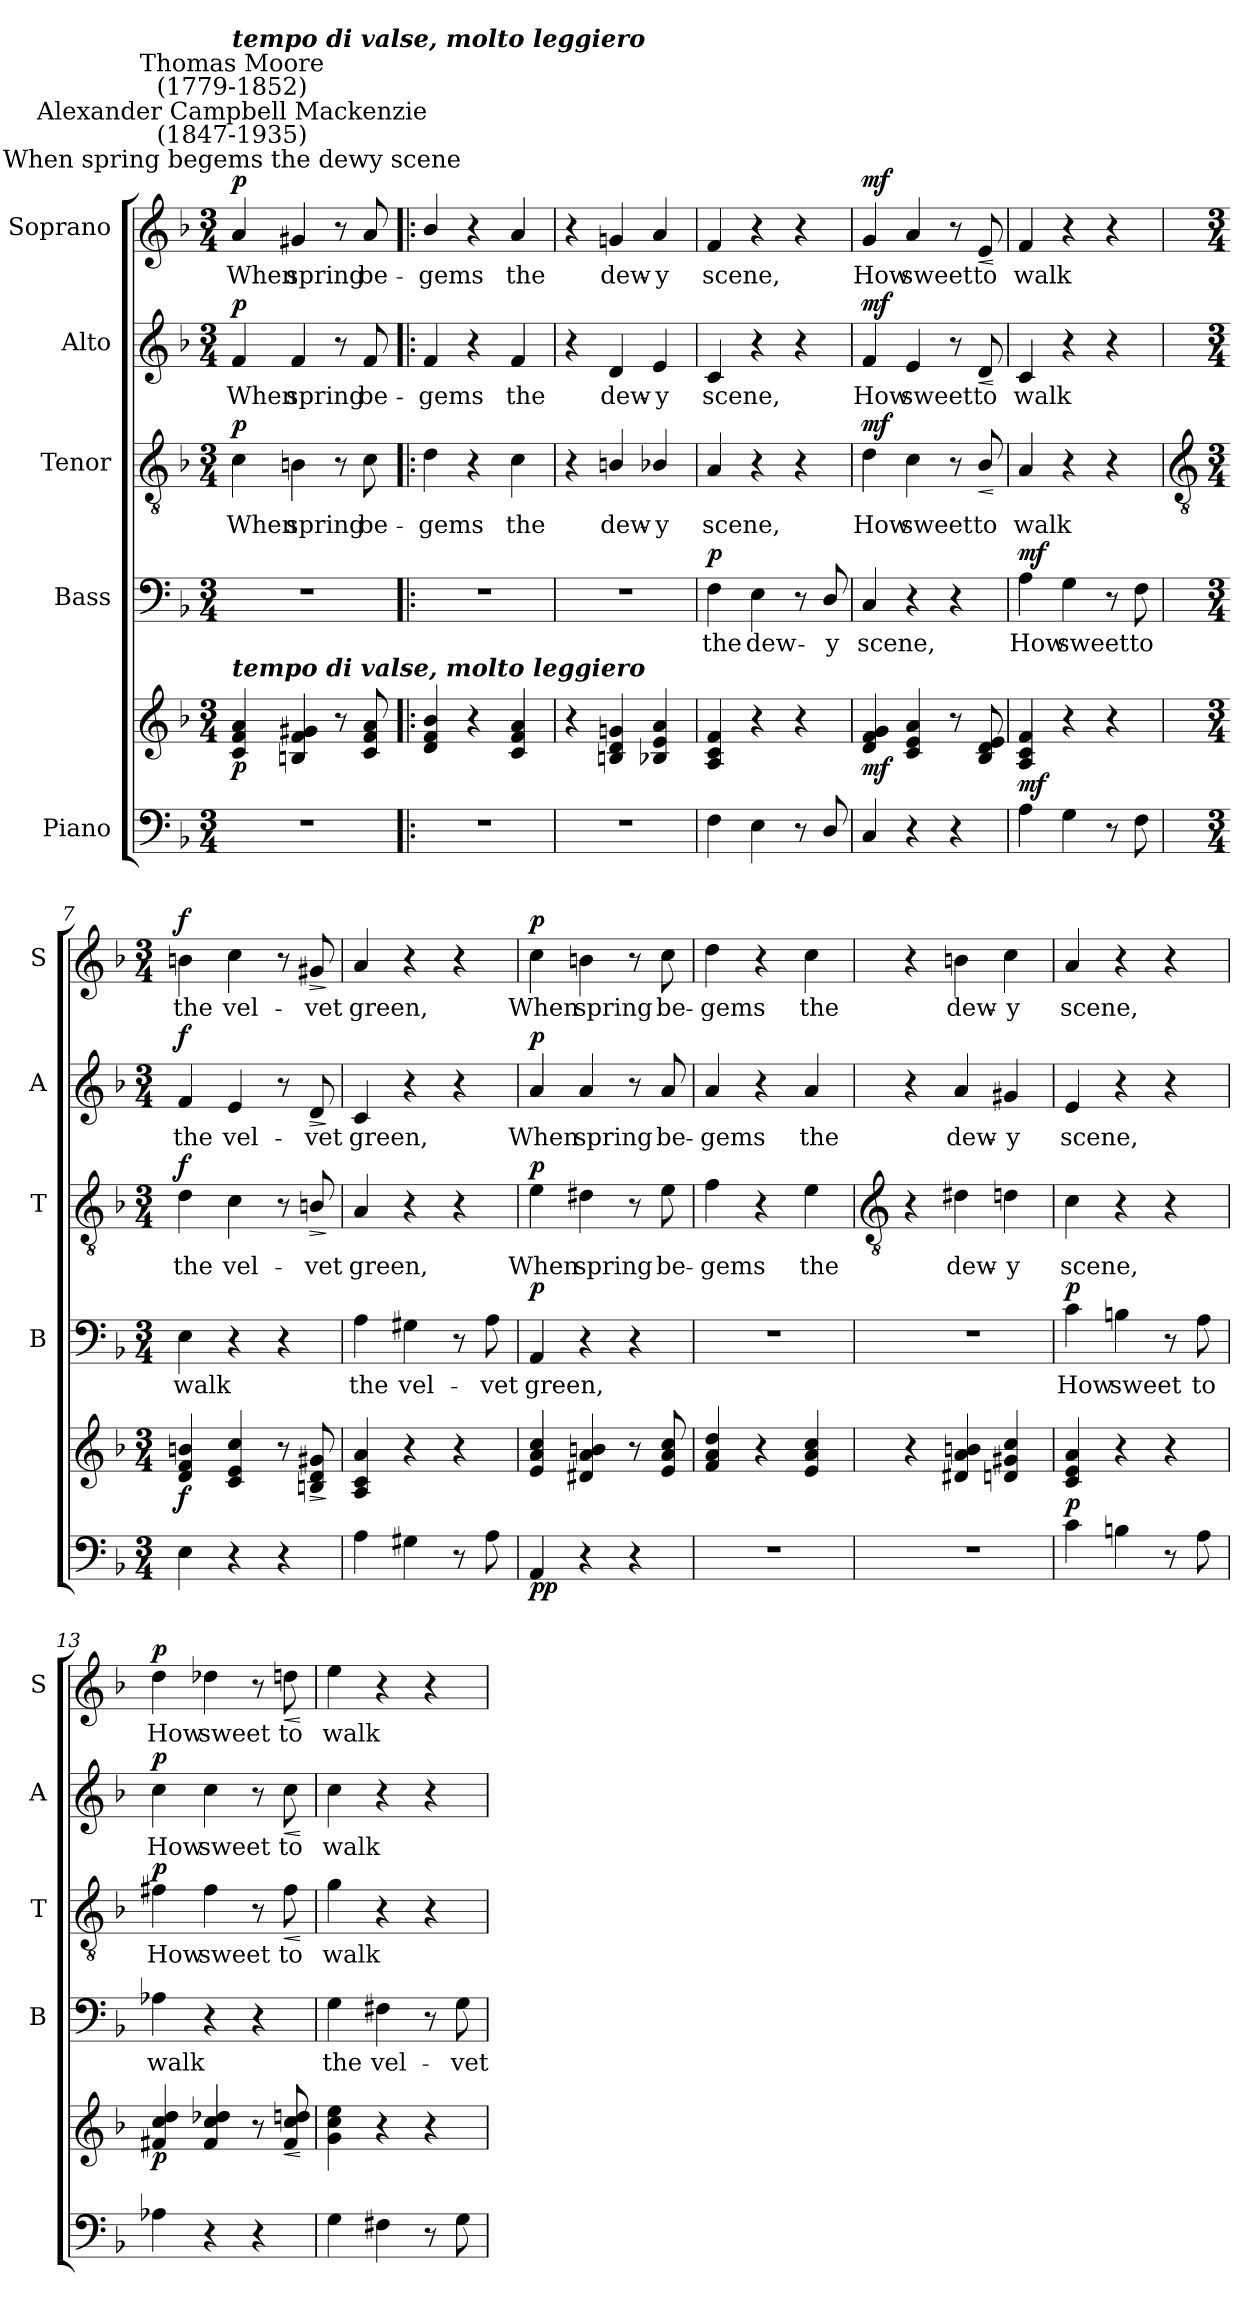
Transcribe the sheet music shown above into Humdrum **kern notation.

**kern	**kern	**dynam	**kern	**text	**dynam	**kern	**text	**dynam	**kern	**text	**dynam	**kern	**text	**dynam
*part5	*part5	*part5	*part4	*part4	*part4	*part3	*part3	*part3	*part2	*part2	*part2	*part1	*part1	*part1
*staff6	*staff5	*staff5/6	*staff4	*staff4	*staff4	*staff3	*staff3	*staff3	*staff2	*staff2	*staff2	*staff1	*staff1	*staff1
*I"Piano	*	*	*I"Bass	*	*	*I"Tenor	*	*	*I"Alto	*	*	*I"Soprano	*	*
*	*	*	*I'B	*	*	*I'T	*	*	*I'A	*	*	*I'S	*	*
*clefF4	*clefG2	*	*clefF4	*	*	*clefGv2	*	*	*clefG2	*	*	*clefG2	*	*
*k[b-]	*k[b-]	*	*k[b-]	*	*	*k[b-]	*	*	*k[b-]	*	*	*k[b-]	*	*
*F:	*F:	*	*F:	*	*	*F:	*	*	*F:	*	*	*F:	*	*
*M3/4	*M3/4	*	*M3/4	*	*	*M3/4	*	*	*M3/4	*	*	*M3/4	*	*
*MM126	*MM126	*	*MM126	*	*	*MM126	*	*	*MM126	*	*	*MM126	*	*
=1	=1	=1	=1	=1	=1	=1	=1	=1	=1	=1	=1	=1	=1	=1
!	!	!	!	!	!	!	!	!	!	!	!	!LO:TX:a:cj:t=When spring begems the dewy scene	!	!
!	!	!	!	!	!	!	!	!	!	!	!	!LO:TX:a:cj:t=Alexander Campbell Mackenzie\n(1847-1935)	!	!
!	!	!	!	!	!	!	!	!	!	!	!	!LO:TX:a:cj:t=Thomas Moore\n(1779-1852)	!	!
!	!	!	!	!	!	!	!	!	!	!	!	!LO:TX:a:Bi:t=tempo di valse, molto leggiero	!	!
!	!LO:TX:a:Bi:t=tempo di valse, molto leggiero	!	!	!	!	!	!	!	!	!	!	!	!	!
!LO:N:vis=1	!	!LO:DY:b	!LO:N:vis=1	!	!	!	!LO:LY:b	!LO:DY:b	!	!LO:LY:b	!LO:DY:b	!	!LO:LY:b	!LO:DY:b
2.r	4c/ 4f/ 4a/	p	2.r	.	.	4c	When	p	4f	When	p	4a/	When	p
!	!	!	!	!	!	!	!LO:LY:b	!	!	!LO:LY:b	!	!	!LO:LY:b	!
.	4Bn 4f 4g#X	.	.	.	.	4Bn	spring	.	4f	spring	.	4g#X	spring	.
.	8r	.	.	.	.	8r	.	.	8r	.	.	8r	.	.
!	!	!	!	!	!	!	!LO:LY:b	!	!	!LO:LY:b	!	!	!LO:LY:b	!
.	8c 8f 8a	.	.	.	.	8c	be-	.	8f	be-	.	8a	be-	.
=2!|:	=2!|:	=2!|:	=2!|:	=2!|:	=2!|:	=2!|:	=2!|:	=2!|:	=2!|:	=2!|:	=2!|:	=2!|:	=2!|:	=2!|:
!LO:N:vis=1	!	!	!LO:N:vis=1	!	!	!	!LO:LY:b	!	!	!LO:LY:b	!	!	!LO:LY:b	!
2.r	4d/ 4f/ 4b-/	.	2.r	.	.	4d	-gems	.	4f	-gems	.	4b-/	-gems	.
.	4r	.	.	.	.	4r	.	.	4r	.	.	4r	.	.
!	!	!	!	!	!	!	!LO:LY:b	!	!	!LO:LY:b	!	!	!LO:LY:b	!
.	4c 4f 4a	.	.	.	.	4c	the	.	4f	the	.	4a	the	.
=3	=3	=3	=3	=3	=3	=3	=3	=3	=3	=3	=3	=3	=3	=3
!LO:N:vis=1	!	!	!LO:N:vis=1	!	!	!	!	!	!	!	!	!	!	!
2.r	4r	.	2.r	.	.	4r	.	.	4r	.	.	4r	.	.
!	!	!	!	!	!	!	!LO:LY:b	!	!	!LO:LY:b	!	!	!LO:LY:b	!
.	4Bn 4d 4gn	.	.	.	.	4Bn/	dew-	.	4d	dew-	.	4gn	dew-	.
!	!	!	!	!	!	!	!LO:LY:b	!	!	!LO:LY:b	!	!	!LO:LY:b	!
.	4B-X 4e 4a	.	.	.	.	4B-X/	-y	.	4e	-y	.	4a	-y	.
=4	=4	=4	=4	=4	=4	=4	=4	=4	=4	=4	=4	=4	=4	=4
!	!	!	!	!LO:LY:b	!LO:DY:b	!	!LO:LY:b	!	!	!LO:LY:b	!	!	!LO:LY:b	!
4F	4A 4c 4f	.	4F	the	p	4A	scene,	.	4c	scene,	.	4f	scene,	.
!	!	!	!	!LO:LY:b	!	!	!	!	!	!	!	!	!	!
4E	4r	.	4E	dew-	.	4r	.	.	4r	.	.	4r	.	.
8r	4r	.	8r	.	.	4r	.	.	4r	.	.	4r	.	.
!	!	!	!	!LO:LY:b	!	!	!	!	!	!	!	!	!	!
8D/	.	.	8D/	-y	.	.	.	.	.	.	.	.	.	.
=5	=5	=5	=5	=5	=5	=5	=5	=5	=5	=5	=5	=5	=5	=5
!	!	!LO:DY:b	!	!LO:LY:b	!	!	!LO:LY:b	!LO:DY:b	!	!LO:LY:b	!LO:DY:b	!	!LO:LY:b	!LO:DY:b
4C	4d 4f 4g	mf	4C	scene,	.	4d	How	mf	4f	How	mf	4g	How	mf
!	!	!	!	!	!	!	!LO:LY:b	!	!	!LO:LY:b	!	!	!LO:LY:b	!
4r	4c 4e 4a	.	4r	.	.	4c	sweet	.	4e	sweet	.	4a	sweet	.
4r	8r	.	4r	.	.	8r	.	.	8r	.	.	8r	.	.
!	!	!	!	!	!	!	!LO:LY:b	!LO:HP:b	!	!LO:LY:b	!LO:HP:b	!	!LO:LY:b	!LO:HP:b
.	8B- 8d 8e	.	.	.	.	8B-/	to	<	8d	to	<	8e	to	<
.	.	.	.	.	.	.	.	[	.	.	[	.	.	[
=6	=6	=6	=6	=6	=6	=6	=6	=6	=6	=6	=6	=6	=6	=6
!	!	!LO:DY:a=2	!	!LO:LY:b	!LO:DY:b	!	!LO:LY:b	!	!	!LO:LY:b	!	!	!LO:LY:b	!
4A	4A 4c 4f	mf	4A	How	mf	4A	walk	.	4c	walk	.	4f	walk	.
!	!	!	!	!LO:LY:b	!	!	!	!	!	!	!	!	!	!
4G	4r	.	4G	sweet	.	4r	.	.	4r	.	.	4r	.	.
8r	4r	.	8r	.	.	4r	.	.	4r	.	.	4r	.	.
!	!	!	!	!LO:LY:b	!	!	!	!	!	!	!	!	!	!
8F	.	.	8F	to	.	.	.	.	.	.	.	.	.	.
!!LO:LB:g=z
=7	=7	=7	=7	=7	=7	=7	=7	=7	=7	=7	=7	=7	=7	=7
*	*	*	*	*	*	*clefGv2	*	*	*	*	*	*	*	*
*M3/4	*M3/4	*	*M3/4	*	*	*M3/4	*	*	*M3/4	*	*	*M3/4	*	*
!	!	!LO:DY:b	!	!LO:LY:b	!	!	!LO:LY:b	!LO:DY:b	!	!LO:LY:b	!LO:DY:b	!	!LO:LY:b	!LO:DY:b
4E	4d 4f 4bn	f	4E	walk	.	4d	the	f	4f	the	f	4bn	the	f
!	!	!	!	!	!	!	!LO:LY:b	!	!	!LO:LY:b	!	!	!LO:LY:b	!
4r	4c 4e 4cc	.	4r	.	.	4c	vel-	.	4e	vel-	.	4cc	vel-	.
4r	8r	.	4r	.	.	8r	.	.	8r	.	.	8r	.	.
!	!	!LO:HP:b	!	!	!	!	!LO:LY:b	!LO:HP:b	!	!LO:LY:b	!LO:HP:b	!	!LO:LY:b	!LO:HP:b
.	8Bn 8d 8g#X	>	.	.	.	8Bn/	-vet	>	8d	-vet	>	8g#X	-vet	>
.	.	]	.	.	.	.	.	]	.	.	]	.	.	]
=8	=8	=8	=8	=8	=8	=8	=8	=8	=8	=8	=8	=8	=8	=8
!	!	!	!	!LO:LY:b	!	!	!LO:LY:b	!	!	!LO:LY:b	!	!	!LO:LY:b	!
4A	4A 4c 4a	.	4A	the	.	4A	green,	.	4c	green,	.	4a	green,	.
!	!	!	!	!LO:LY:b	!	!	!	!	!	!	!	!	!	!
4G#X	4r	.	4G#X	vel-	.	4r	.	.	4r	.	.	4r	.	.
8r	4r	.	8r	.	.	4r	.	.	4r	.	.	4r	.	.
!	!	!	!	!LO:LY:b	!	!	!	!	!	!	!	!	!	!
8A	.	.	8A	-vet	.	.	.	.	.	.	.	.	.	.
=9	=9	=9	=9	=9	=9	=9	=9	=9	=9	=9	=9	=9	=9	=9
!	!	!LO:DY:b=2	!	!LO:LY:b	!	!	!LO:LY:b	!	!	!LO:LY:b	!	!	!LO:LY:b	!
!	!	!LO:DY:n=1:b	!	!	!LO:DY:b	!	!	!LO:DY:b	!	!	!LO:DY:b	!	!	!LO:DY:b
4AA	4e 4a 4cc	p p	4AA	green,	p	4e	When	p	4a	When	p	4cc	When	p
!	!	!	!	!	!	!	!LO:LY:b	!	!	!LO:LY:b	!	!	!LO:LY:b	!
4r	4d#X 4a 4bn	.	4r	.	.	4d#X	spring	.	4a	spring	.	4bn	spring	.
4r	8r	.	4r	.	.	8r	.	.	8r	.	.	8r	.	.
!	!	!	!	!	!	!	!LO:LY:b	!	!	!LO:LY:b	!	!	!LO:LY:b	!
.	8e 8a 8cc	.	.	.	.	8e	be-	.	8a	be-	.	8cc	be-	.
=10	=10	=10	=10	=10	=10	=10	=10	=10	=10	=10	=10	=10	=10	=10
!LO:N:vis=1	!	!	!LO:N:vis=1	!	!	!	!LO:LY:b	!	!	!LO:LY:b	!	!	!LO:LY:b	!
2.r	4f 4a 4dd	.	2.r	.	.	4f	-gems	.	4a	-gems	.	4dd	-gems	.
.	4r	.	.	.	.	4r	.	.	4r	.	.	4r	.	.
!	!	!	!	!	!	!	!LO:LY:b	!	!	!LO:LY:b	!	!	!LO:LY:b	!
.	4e 4a 4cc	.	.	.	.	4e	the	.	4a	the	.	4cc	the	.
!!LO:LB:g=z
=11	=11	=11	=11	=11	=11	=11	=11	=11	=11	=11	=11	=11	=11	=11
*	*	*	*	*	*	*clefGv2	*	*	*	*	*	*	*	*
!LO:N:vis=1	!	!	!LO:N:vis=1	!	!	!	!	!	!	!	!	!	!	!
2.r	4r	.	2.r	.	.	4r	.	.	4r	.	.	4r	.	.
!	!	!	!	!	!	!	!LO:LY:b	!	!	!LO:LY:b	!	!	!LO:LY:b	!
.	4d#X 4a 4bn	.	.	.	.	4d#X	dew-	.	4a	dew-	.	4bn	dew-	.
!	!	!	!	!	!	!	!LO:LY:b	!	!	!LO:LY:b	!	!	!LO:LY:b	!
.	4dn 4g#X 4cc	.	.	.	.	4dn	-y	.	4g#X	-y	.	4cc	-y	.
=12	=12	=12	=12	=12	=12	=12	=12	=12	=12	=12	=12	=12	=12	=12
!	!	!LO:DY:a=2	!	!LO:LY:b	!LO:DY:b	!	!LO:LY:b	!	!	!LO:LY:b	!	!	!LO:LY:b	!
4c	4c 4e 4a	p	4c	How	p	4c	scene,	.	4e	scene,	.	4a	scene,	.
!	!	!	!	!LO:LY:b	!	!	!	!	!	!	!	!	!	!
4Bn	4r	.	4Bn	sweet	.	4r	.	.	4r	.	.	4r	.	.
8r	4r	.	8r	.	.	4r	.	.	4r	.	.	4r	.	.
!	!	!	!	!LO:LY:b	!	!	!	!	!	!	!	!	!	!
8A	.	.	8A	to	.	.	.	.	.	.	.	.	.	.
=13	=13	=13	=13	=13	=13	=13	=13	=13	=13	=13	=13	=13	=13	=13
!	!	!LO:DY:b	!	!LO:LY:b	!	!	!LO:LY:b	!LO:DY:b	!	!LO:LY:b	!LO:DY:b	!	!LO:LY:b	!LO:DY:b
4A-X	4f#X 4cc 4dd	p	4A-X	walk	.	4f#X	How	p	4cc	How	p	4dd	How	p
!	!	!	!	!	!	!	!LO:LY:b	!	!	!LO:LY:b	!	!	!LO:LY:b	!
4r	4f# 4cc 4dd-X	.	4r	.	.	4f#	sweet	.	4cc	sweet	.	4dd-X	sweet	.
4r	8r	.	4r	.	.	8r	.	.	8r	.	.	8r	.	.
!	!	!LO:HP:b	!	!	!	!	!LO:LY:b	!LO:HP:b	!	!LO:LY:b	!LO:HP:b	!	!LO:LY:b	!LO:HP:b
.	8f# 8cc 8ddn	<	.	.	.	8f#	to	<	8cc	to	<	8ddn	to	<
.	.	[	.	.	.	.	.	[	.	.	[	.	.	[
=14	=14	=14	=14	=14	=14	=14	=14	=14	=14	=14	=14	=14	=14	=14
!	!	!	!	!LO:LY:b	!	!	!LO:LY:b	!	!	!LO:LY:b	!	!	!LO:LY:b	!
4G	4g 4cc 4ee	.	4G	the	.	4g	walk	.	4cc	walk	.	4ee	walk	.
!	!	!	!	!LO:LY:b	!	!	!	!	!	!	!	!	!	!
4F#X	4r	.	4F#X	vel-	.	4r	.	.	4r	.	.	4r	.	.
8r	4r	.	8r	.	.	4r	.	.	4r	.	.	4r	.	.
!	!	!	!	!LO:LY:b	!	!	!	!	!	!	!	!	!	!
8G	.	.	8G	-vet	.	.	.	.	.	.	.	.	.	.
=	=	=	=	=	=	=	=	=	=	=	=	=	=	=
*-	*-	*-	*-	*-	*-	*-	*-	*-	*-	*-	*-	*-	*-	*-
